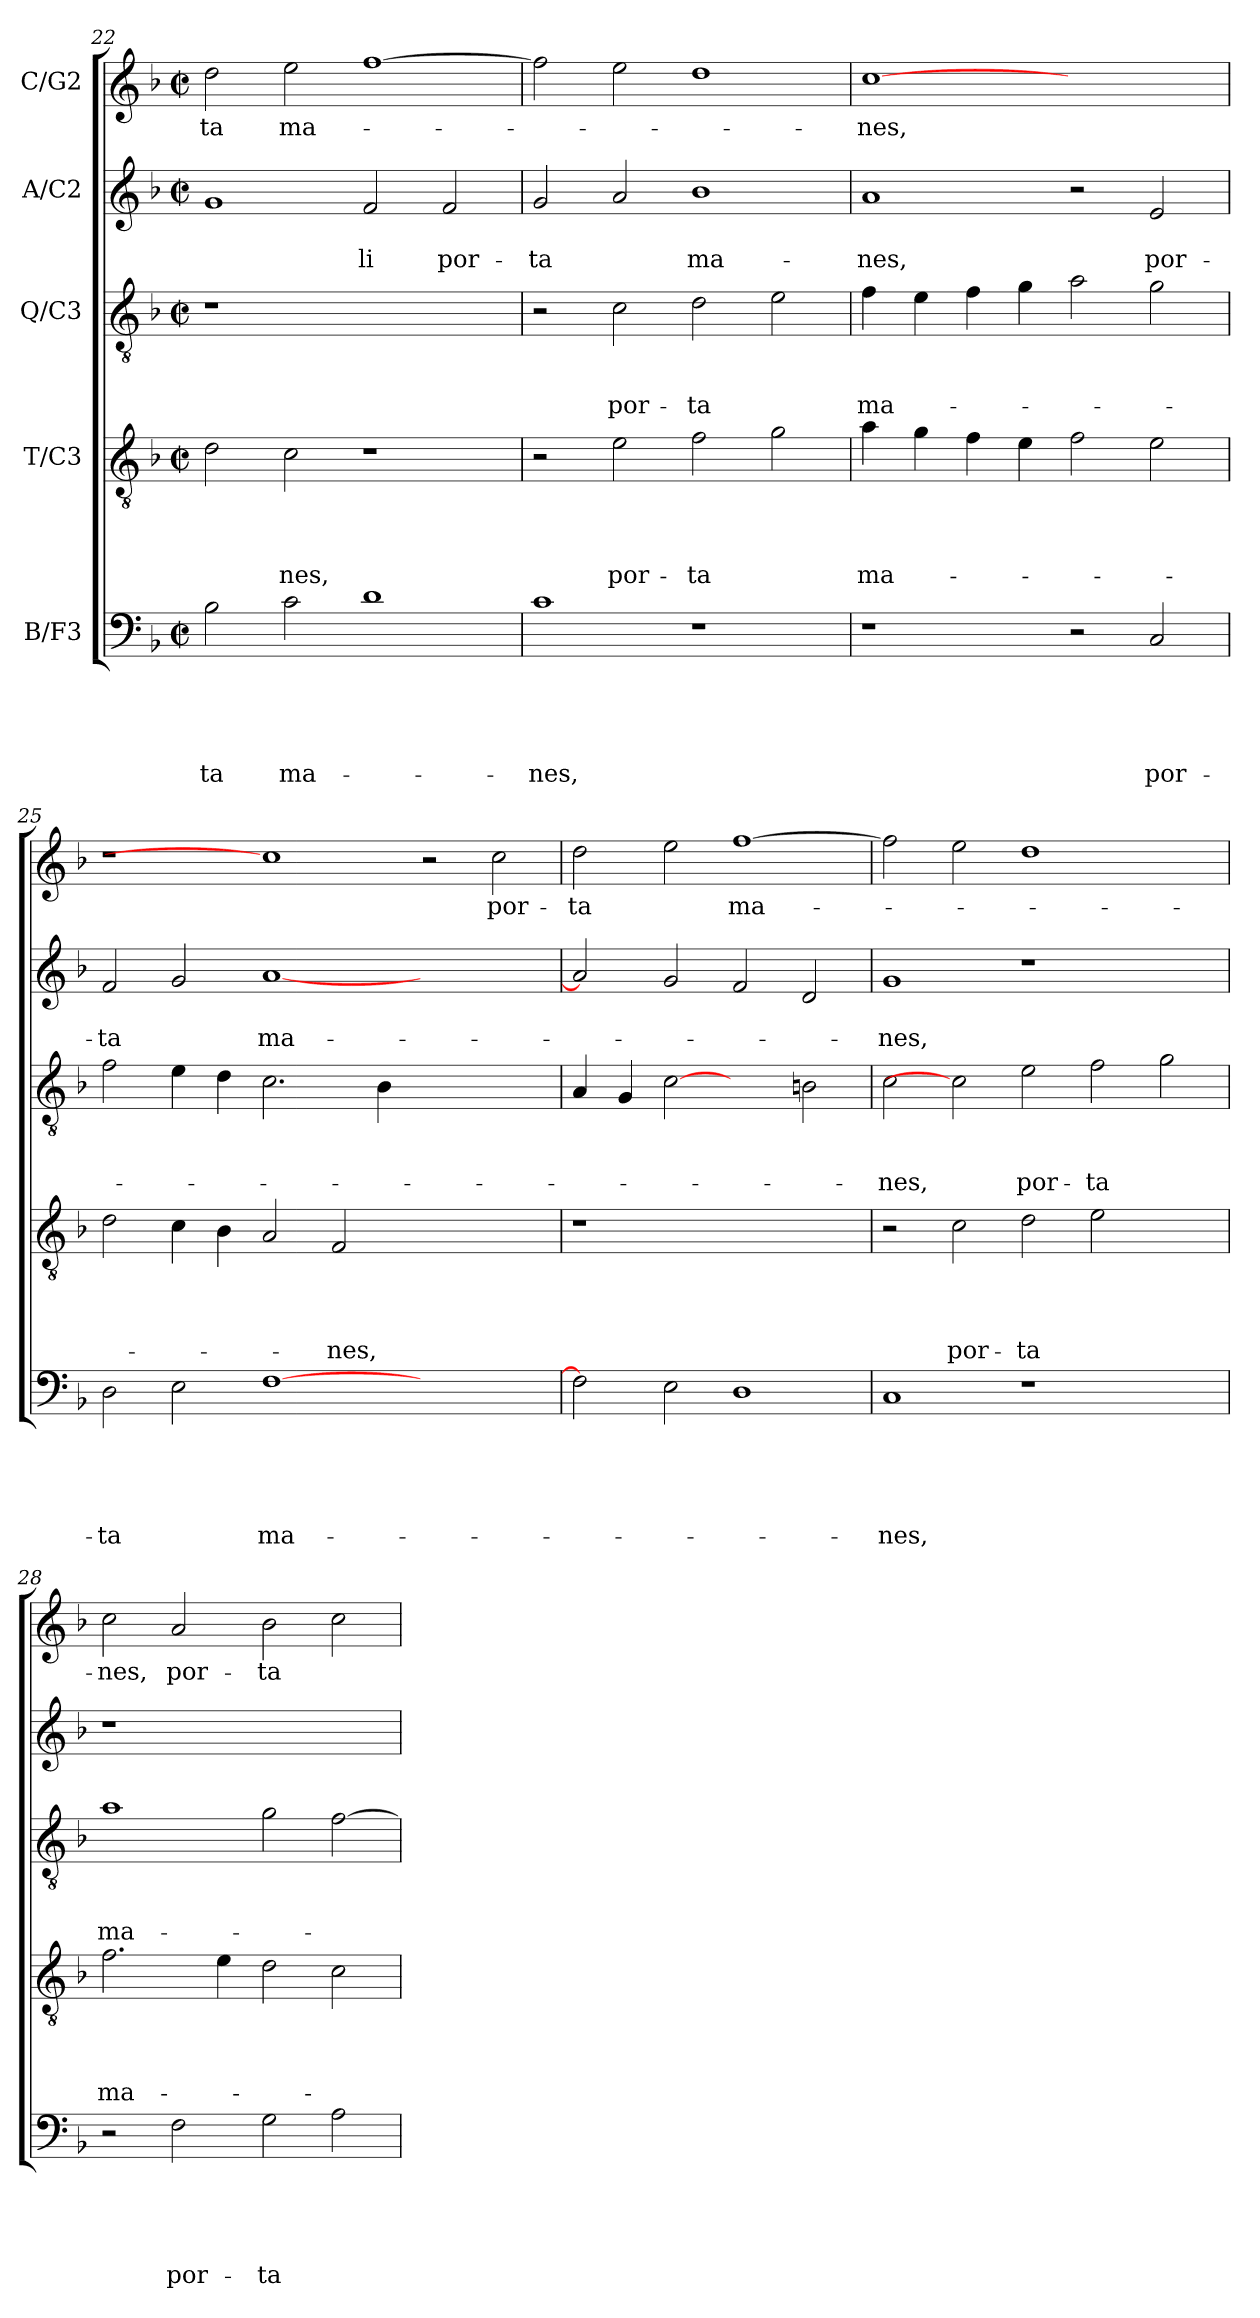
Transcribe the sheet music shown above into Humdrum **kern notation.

**kern	**text	**text	**text	**text	**text	**kern	**text	**text	**text	**text	**kern	**text	**text	**text	**kern	**text	**text	**kern	**text
*part5	*part5	*part5	*part5	*part5	*part5	*part4	*part4	*part4	*part4	*part4	*part3	*part3	*part3	*part3	*part2	*part2	*part2	*part1	*part1
*staff5	*staff5	*staff5	*staff5	*staff5	*staff5	*staff4	*staff4	*staff4	*staff4	*staff4	*staff3	*staff3	*staff3	*staff3	*staff2	*staff2	*staff2	*staff1	*staff1
*I"B/F3	*	*	*	*	*	*I"T/C3	*	*	*	*	*I"Q/C3	*	*	*	*I"A/C2	*	*	*I"C/G2	*
*clefF4	*	*	*	*	*	*clefGv2	*	*	*	*	*clefGv2	*	*	*	*clefG2	*	*	*clefG2	*
*k[b-]	*	*	*	*	*	*k[b-]	*	*	*	*	*k[b-]	*	*	*	*k[b-]	*	*	*k[b-]	*
*F:	*	*	*	*	*	*F:	*	*	*	*	*F:	*	*	*	*F:	*	*	*F:	*
*M2/2	*	*	*	*	*	*M2/2	*	*	*	*	*M2/2	*	*	*	*M2/2	*	*	*M2/2	*
*met(c|)	*	*	*	*	*	*met(c|)	*	*	*	*	*met(c|)	*	*	*	*met(c|)	*	*	*met(c|)	*
=22	=22	=22	=22	=22	=22	=22	=22	=22	=22	=22	=22	=22	=22	=22	=22	=22	=22	=22	=22
!	!	!	!	!	!LO:LY:b	!	!	!	!	!	!	!	!	!	!	!	!	!	!LO:LY:b
2B-\	.	.	.	.	-ta	2d\	.	.	.	.	1r	.	.	.	1g	.	.	2dd\	-ta
!	!	!	!	!	!LO:LY:b	!	!	!	!	!LO:LY:b	!	!	!	!	!	!	!	!	!LO:LY:b
2c\	.	.	.	.	ma-	2c\	.	.	.	-nes,	.	.	.	.	.	.	.	2ee\	ma-
!	!	!	!	!	!	!	!	!	!	!	!	!	!	!	!	!	!LO:LY:b	!	!
1d	.	.	.	.	.	1r	.	.	.	.	1ryy	.	.	.	2f/	.	-li	[1ff	.
!	!	!	!	!	!	!	!	!	!	!	!	!	!	!	!	!	!LO:LY:b	!	!
.	.	.	.	.	.	.	.	.	.	.	.	.	.	.	2f/	.	por-	.	.
=23	=23	=23	=23	=23	=23	=23	=23	=23	=23	=23	=23	=23	=23	=23	=23	=23	=23	=23	=23
!	!	!	!	!	!LO:LY:b	!	!	!	!	!	!	!	!	!	!	!	!LO:LY:b	!	!
1c	.	.	.	.	-nes,	2r	.	.	.	.	2r	.	.	.	2g/	.	-ta	2ff\]	.
!	!	!	!	!	!	!	!	!	!	!LO:LY:b	!	!	!	!LO:LY:b	!	!	!	!	!
.	.	.	.	.	.	2e\	.	.	.	por-	2c\	.	.	por-	2a/	.	.	2ee\	.
!	!	!	!	!	!	!	!	!	!	!LO:LY:b	!	!	!	!LO:LY:b	!	!	!LO:LY:b	!	!
1r	.	.	.	.	.	2f\	.	.	.	-ta	2d\	.	.	-ta	1b-	.	ma-	1dd	.
.	.	.	.	.	.	2g\	.	.	.	.	2e\	.	.	.	.	.	.	.	.
=24	=24	=24	=24	=24	=24	=24	=24	=24	=24	=24	=24	=24	=24	=24	=24	=24	=24	=24	=24
!	!	!	!	!	!	!	!	!	!	!LO:LY:b	!	!	!	!LO:LY:b	!	!	!LO:LY:b	!	!LO:LY:b
1r	.	.	.	.	.	4a\	.	.	.	ma-	4f\	.	.	ma-	1a	.	-nes,	[1cc	-nes,
.	.	.	.	.	.	4g\	.	.	.	.	4e\	.	.	.	.	.	.	.	.
.	.	.	.	.	.	4f\	.	.	.	.	4f\	.	.	.	.	.	.	.	.
.	.	.	.	.	.	4e\	.	.	.	.	4g\	.	.	.	.	.	.	.	.
2r	.	.	.	.	.	2f\	.	.	.	.	2a\	.	.	.	2r	.	.	1ryy	.
!	!	!	!	!	!LO:LY:b	!	!	!	!	!	!	!	!	!	!	!	!LO:LY:b	!	!
2C/	.	.	.	.	por-	2e\	.	.	.	.	2g\	.	.	.	2e/	.	por-	.	.
!!LO:PB:g=z
=25	=25	=25	=25	=25	=25	=25	=25	=25	=25	=25	=25	=25	=25	=25	=25	=25	=25	=25	=25
!	!	!	!	!	!LO:LY:b	!	!	!	!	!	!	!	!	!	!	!	!LO:LY:b	!	!
2D\	.	.	.	.	-ta	2d\	.	.	.	.	2f\	.	.	.	2f/	.	-ta	1r	.
2E\	.	.	.	.	.	4c\	.	.	.	.	4e\	.	.	.	2g/	.	.	.	.
.	.	.	.	.	.	4B-\	.	.	.	.	4d\	.	.	.	.	.	.	.	.
!	!	!	!	!	!LO:LY:b	!	!	!	!	!	!	!	!	!	!	!	!LO:LY:b	!	!
[1F	.	.	.	.	ma-	2A/	.	.	.	.	2.c\	.	.	.	[1a	.	ma-	1cc]	.
!	!	!	!	!	!	!	!	!	!	!LO:LY:b	!	!	!	!	!	!	!	!	!
.	.	.	.	.	.	2F/	.	.	.	-nes,	.	.	.	.	.	.	.	.	.
.	.	.	.	.	.	.	.	.	.	.	4B-\	.	.	.	.	.	.	.	.
1ryy	.	.	.	.	.	1ryy	.	.	.	.	1ryy	.	.	.	1ryy	.	.	2r	.
!	!	!	!	!	!	!	!	!	!	!	!	!	!	!	!	!	!	!	!LO:LY:b
.	.	.	.	.	.	.	.	.	.	.	.	.	.	.	.	.	.	2cc\	por-
=26	=26	=26	=26	=26	=26	=26	=26	=26	=26	=26	=26	=26	=26	=26	=26	=26	=26	=26	=26
!	!	!	!	!	!	!	!	!	!	!	!	!	!	!	!	!	!	!	!LO:LY:b
2F\]	.	.	.	.	.	1r	.	.	.	.	4A/	.	.	.	2a/]	.	.	2dd\	-ta
.	.	.	.	.	.	.	.	.	.	.	4G/	.	.	.	.	.	.	.	.
2E\	.	.	.	.	.	.	.	.	.	.	[2c	.	.	.	2g/	.	.	2ee\	.
!	!	!	!	!	!	!	!	!	!	!	!	!	!	!	!	!	!	!	!LO:LY:b
1D	.	.	.	.	.	1ryy	.	.	.	.	2ryy	.	.	.	2f/	.	.	[1ff	ma-
.	.	.	.	.	.	.	.	.	.	.	2Bn\	.	.	.	2d/	.	.	.	.
=27	=27	=27	=27	=27	=27	=27	=27	=27	=27	=27	=27	=27	=27	=27	=27	=27	=27	=27	=27
!	!	!	!	!	!LO:LY:b	!	!	!	!	!	!	!	!	!LO:LY:b	!	!	!LO:LY:b	!	!
1C	.	.	.	.	-nes,	2r	.	.	.	.	2c\	.	.	-nes,	1g	.	-nes,	2ff\]	.
!	!	!	!	!	!	!	!	!	!	!LO:LY:b	!	!	!	!	!	!	!	!	!
.	.	.	.	.	.	2c\	.	.	.	por-	2c]	.	.	.	.	.	.	2ee\	.
!	!	!	!	!	!	!	!	!	!	!LO:LY:b	!	!	!	!LO:LY:b	!	!	!	!	!
1r	.	.	.	.	.	2d\	.	.	.	-ta	2e\	.	.	por-	1r	.	.	1dd	.
!	!	!	!	!	!	!	!	!	!	!	!	!	!	!LO:LY:b	!	!	!	!	!
.	.	.	.	.	.	2e\	.	.	.	.	2f\	.	.	-ta	.	.	.	.	.
2ryy	.	.	.	.	.	2ryy	.	.	.	.	2g\	.	.	.	2ryy	.	.	2ryy	.
=28	=28	=28	=28	=28	=28	=28	=28	=28	=28	=28	=28	=28	=28	=28	=28	=28	=28	=28	=28
!	!	!	!	!	!	!	!	!	!	!LO:LY:b	!	!	!	!LO:LY:b	!	!	!	!	!LO:LY:b
2r	.	.	.	.	.	2.f\	.	.	.	ma-	1a	.	.	ma-	1r	.	.	2cc\	-nes,
!	!	!	!	!	!LO:LY:b	!	!	!	!	!	!	!	!	!	!	!	!	!	!LO:LY:b
2F\	.	.	.	.	por-	.	.	.	.	.	.	.	.	.	.	.	.	2a/	por-
.	.	.	.	.	.	4e\	.	.	.	.	.	.	.	.	.	.	.	.	.
!	!	!	!	!	!LO:LY:b	!	!	!	!	!	!	!	!	!	!	!	!	!	!LO:LY:b
2G\	.	.	.	.	-ta	2d\	.	.	.	.	2g\	.	.	.	1ryy	.	.	2b-\	-ta
2A\	.	.	.	.	.	2c\	.	.	.	.	[2f\	.	.	.	.	.	.	2cc\	.
=	=	=	=	=	=	=	=	=	=	=	=	=	=	=	=	=	=	=	=
*-	*-	*-	*-	*-	*-	*-	*-	*-	*-	*-	*-	*-	*-	*-	*-	*-	*-	*-	*-
